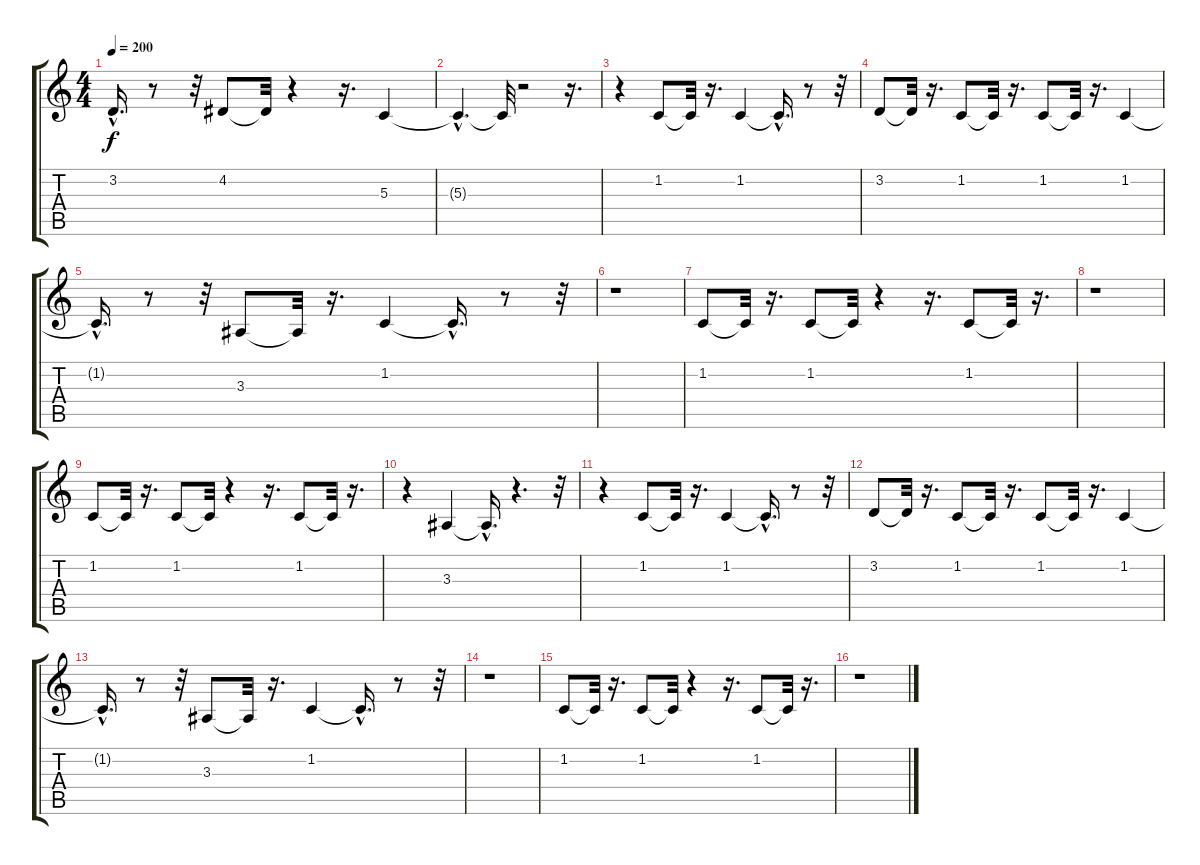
\track "" {instrument clarinet}
\staff {score tabs}
\tuning (E4 B3 G3 D3 A2 E2) {hide}
\ts (4 4)
\tempo 200
\clef g2
\ks c
3.2{hac t}.16{d dy f} r.8 r.32 4.2.8 4.2{t}.32 r.4 r.16{d} 5.3.4 |
5.3{hac t}.4{d} 5.3{t}.32 r.2 r.16{d} |
r.4 1.2.8 1.2{t}.32 r.16{d} 1.2.4 1.2{hac t}.16{d} r.8 r.32 |
3.2.8 3.2{t}.32 r.16{d} 1.2.8 1.2{t}.32 r.16{d} 1.2.8 1.2{t}.32 r.16{d} 1.2.4 |
1.2{hac t}.16{d} r.8 r.32 3.3.8 3.3{t}.32 r.16{d} 1.2.4 1.2{hac t}.16{d} r.8 r.32 |
r.1 |
1.2.8 1.2{t}.32 r.16{d} 1.2.8 1.2{t}.32 r.4 r.16{d} 1.2.8 1.2{t}.32 r.16{d} |
r.1 |
1.2.8 1.2{t}.32 r.16{d} 1.2.8 1.2{t}.32 r.4 r.16{d} 1.2.8 1.2{t}.32 r.16{d} |
r.4 3.3.4 3.3{hac t}.16{d} r.4{d} r.32 |
r.4 1.2.8 1.2{t}.32 r.16{d} 1.2.4 1.2{hac t}.16{d} r.8 r.32 |
3.2.8 3.2{t}.32 r.16{d} 1.2.8 1.2{t}.32 r.16{d} 1.2.8 1.2{t}.32 r.16{d} 1.2.4 |
1.2{hac t}.16{d} r.8 r.32 3.3.8 3.3{t}.32 r.16{d} 1.2.4 1.2{hac t}.16{d} r.8 r.32 |
r.1 |
1.2.8 1.2{t}.32 r.16{d} 1.2.8 1.2{t}.32 r.4 r.16{d} 1.2.8 1.2{t}.32 r.16{d} |
r.1
